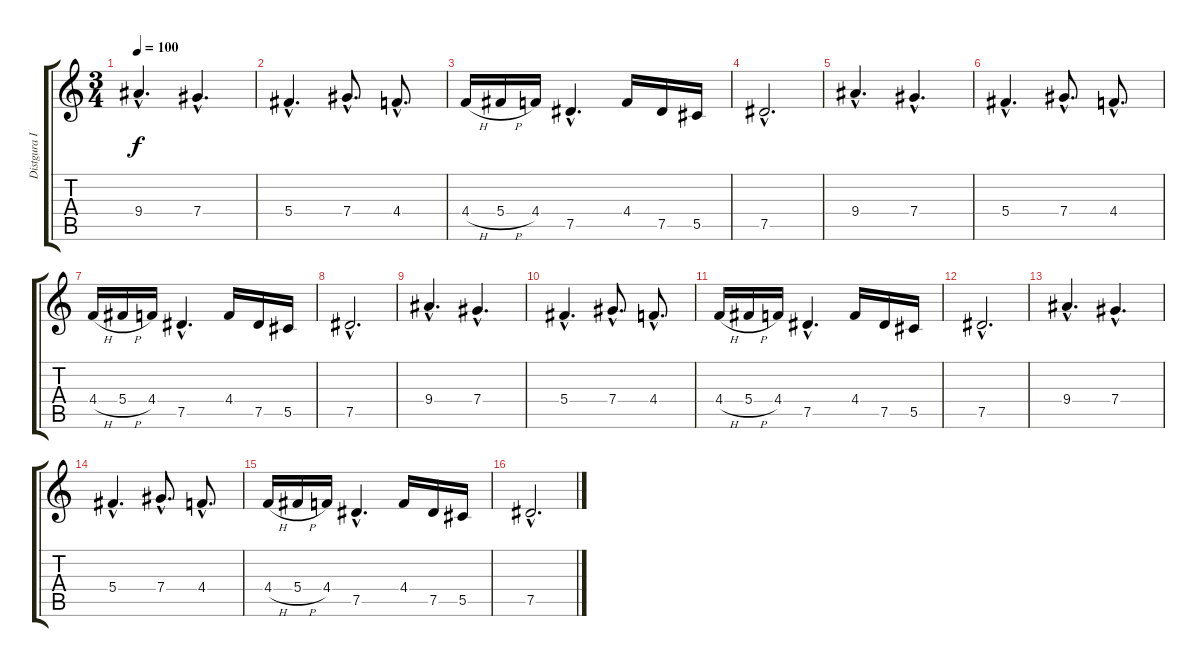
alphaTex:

\track ("Distgura II [Rythm/Lead]" "Distgura I") {instrument distortionguitar}
\staff {score tabs}
\tuning (Eb4 Bb3 Gb3 Db3 Ab2 Eb2) {hide}
\ts (3 4)
\tempo 100
\clef g2
\ks c
9.4{hac}.4{d dy f} 7.4{hac}.4{d} |
5.4{hac}.4{d} 7.4{hac}.8{d} 4.4{hac}.8{d} |
4.4{h}.16 5.4{h}.16 4.4.16 7.5{hac}.4{d} 4.4.16 7.5.16 5.5.16 |
7.5{hac}.2{d} |
9.4{hac}.4{d} 7.4{hac}.4{d} |
5.4{hac}.4{d} 7.4{hac}.8{d} 4.4{hac}.8{d} |
4.4{h}.16 5.4{h}.16 4.4.16 7.5{hac}.4{d} 4.4.16 7.5.16 5.5.16 |
7.5{hac}.2{d} |
9.4{hac}.4{d} 7.4{hac}.4{d} |
5.4{hac}.4{d} 7.4{hac}.8{d} 4.4{hac}.8{d} |
4.4{h}.16 5.4{h}.16 4.4.16 7.5{hac}.4{d} 4.4.16 7.5.16 5.5.16 |
7.5{hac}.2{d} |
9.4{hac}.4{d} 7.4{hac}.4{d} |
5.4{hac}.4{d} 7.4{hac}.8{d} 4.4{hac}.8{d} |
4.4{h}.16 5.4{h}.16 4.4.16 7.5{hac}.4{d} 4.4.16 7.5.16 5.5.16 |
7.5{hac}.2{d}
